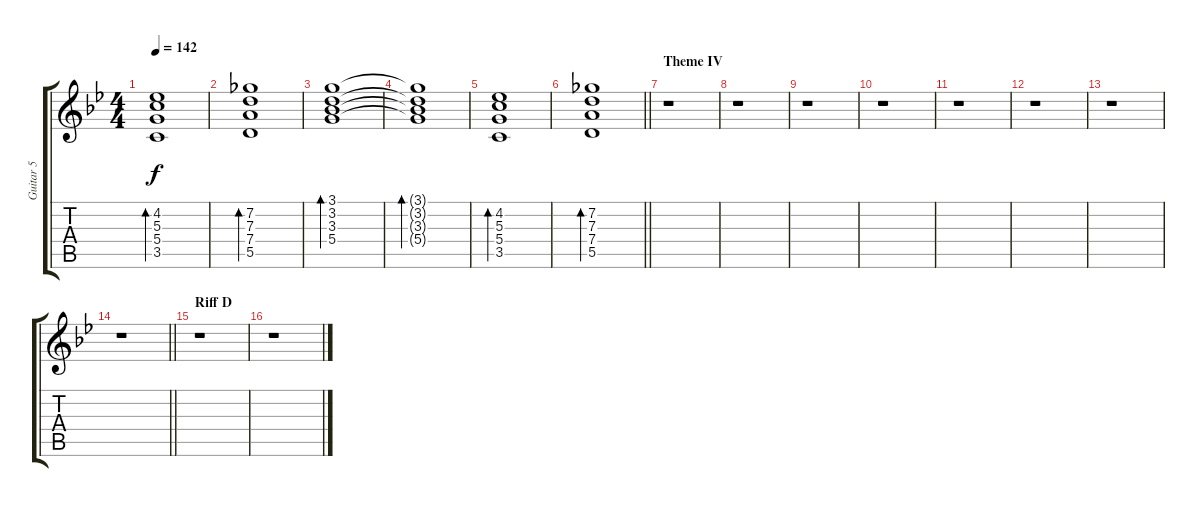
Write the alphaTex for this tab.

\track ("Guitar 5" "Guitar 5") {instrument acousticguitarsteel}
\staff {score tabs}
\tuning (E4 B3 G3 D3 A2 E2) {hide}
\ts (4 4)
\tempo 142
\clef g2
\ks gminor
(4.2 5.3 5.4 3.5).1{bd 240 dy f} |
(7.2 7.3 7.4 5.5).1{bd 240} |
(3.1 3.2 3.3 5.4).1{bd 240} |
(3.1{t} 3.2{t} 3.3{t} 5.4{t}).1{bd 240} |
(4.2 5.3 5.4 3.5).1{bd 240} |
\barLineRight lightlight
(7.2 7.3 7.4 5.5).1{bd 240} |
\section ("" "Theme IV")
r.1 |
r.1 |
r.1 |
r.1 |
r.1 |
r.1 |
r.1 |
\barLineRight lightlight
r.1 |
\section ("" "Riff D")
r.1 |
r.1
